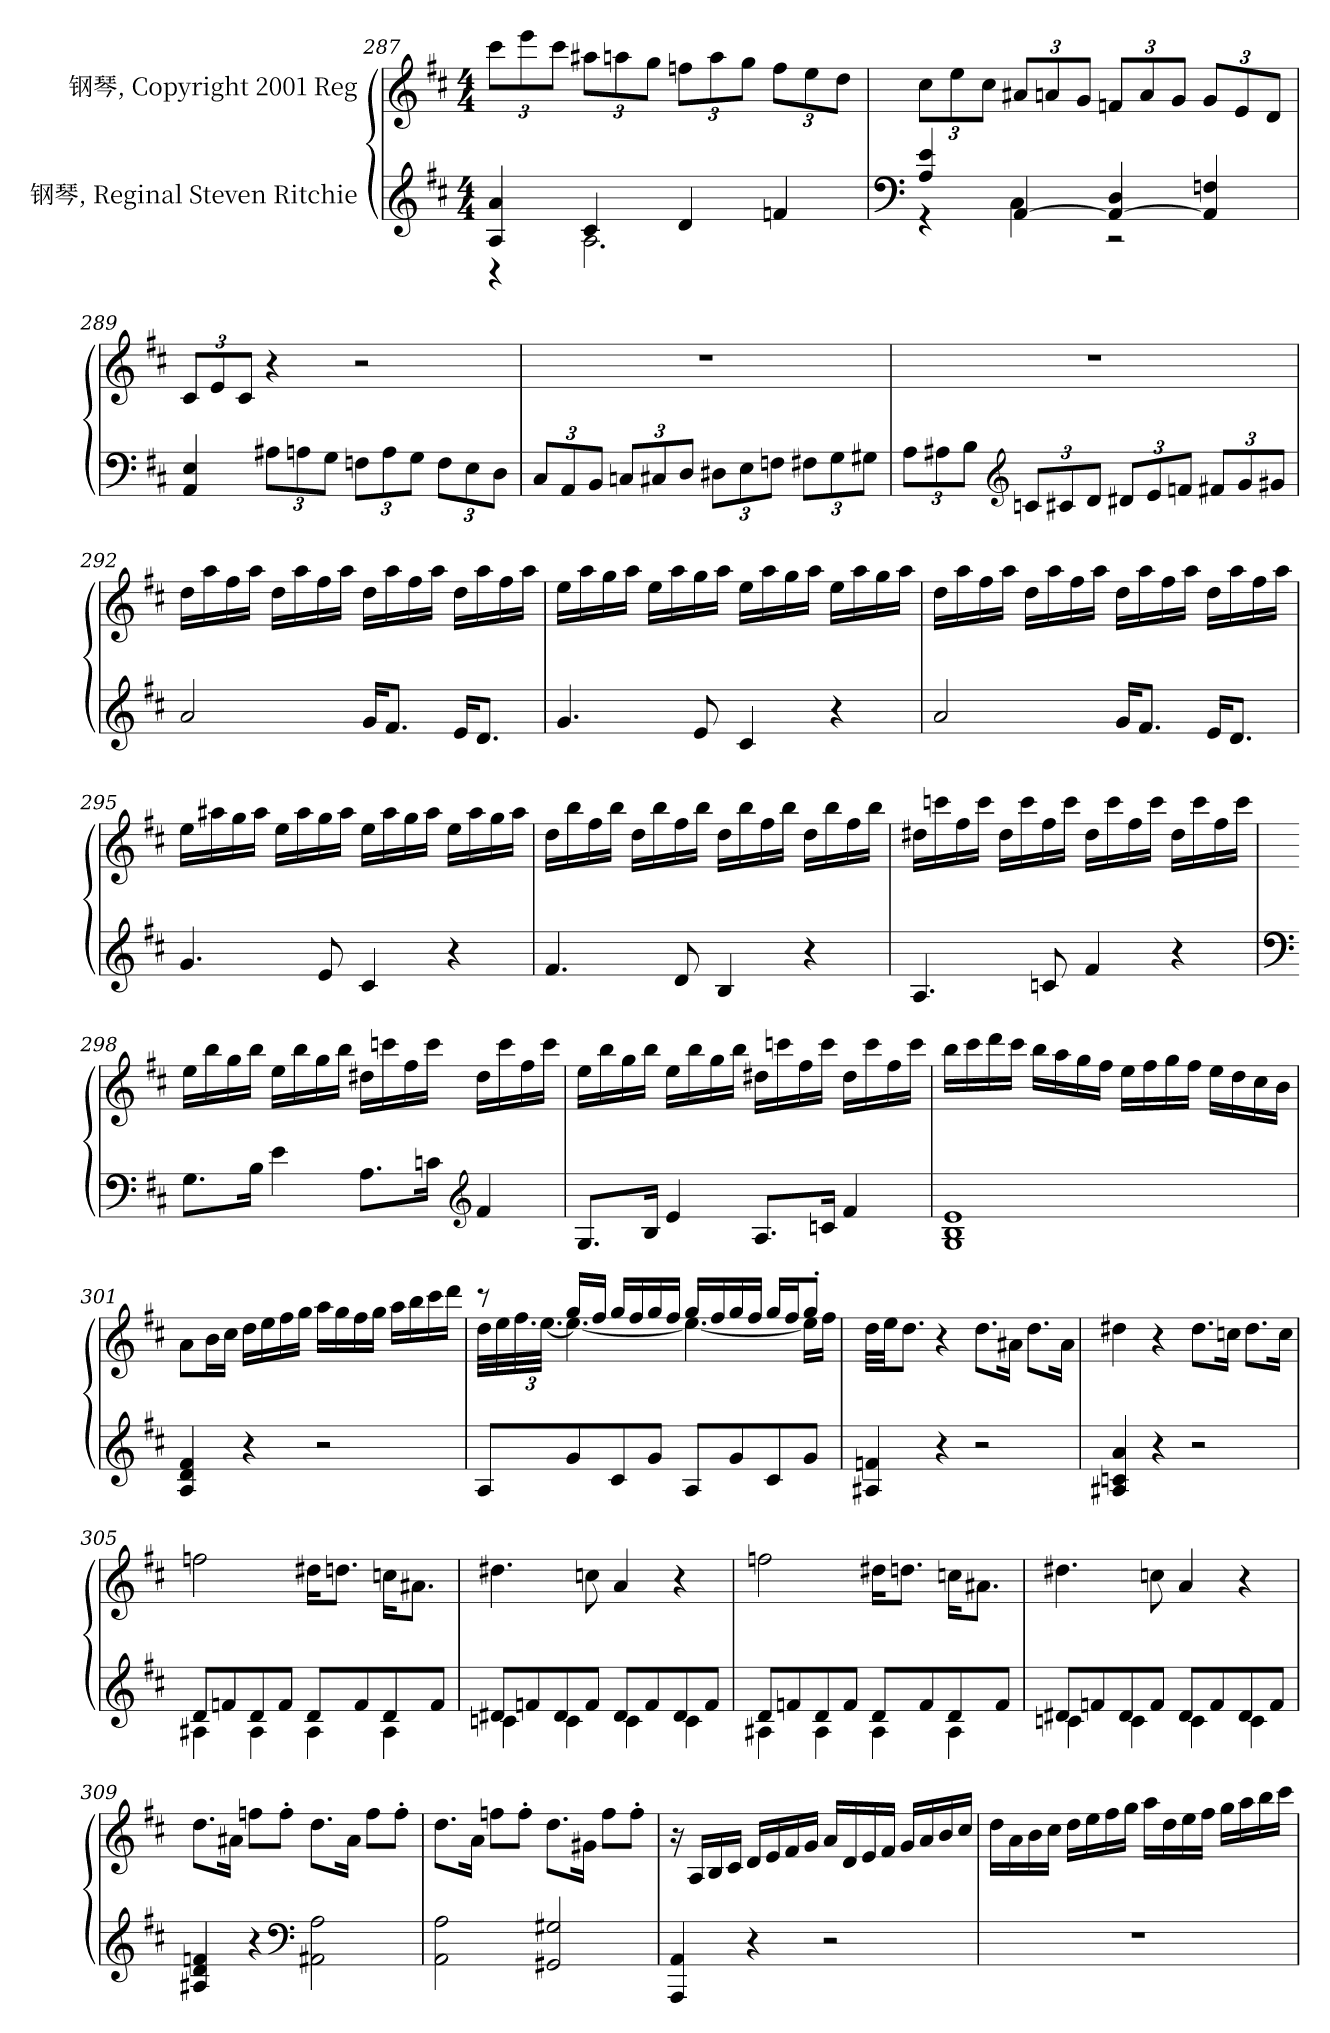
**kern	**kern
*part2	*part1
*staff2	*staff1
*I"钢琴, Reginal Steven Ritchie	*I"钢琴, Copyright 2001 Reg
!!LO:LB:g=z
*clefG2	*clefG2
*k[f#c#]	*k[f#c#]
*M4/4	*M4/4
=287	=287
*^	*
*	*	*Xbrackettup
4A/ 4a/	4r	12ccc#\L
.	.	12eee\
.	.	12ccc#\J
4c#/	2.A\	12aa#X\L
.	.	12aan\
.	.	12gg\J
4d/	.	12ffn\L
.	.	12aa\
.	.	12gg\J
4fn/	.	12ff\L
.	.	12ee\
.	.	12dd\J
=288	=288	=288
*clefF4	*	*
4A/ 4e/	4r	12cc#\L
.	.	12ee\
.	.	12cc#\J
[4AA/	4C#\	12a#X/L
.	.	12an/
.	.	12g/J
4AA/_ 4D/	2r	12fn/L
.	.	12a/
.	.	12g/J
4AA/] 4Fn/	.	12g/L
.	.	12e/
.	.	12d/J
*v	*v	*
!!LO:LB:g=z
=289	=289
4AA/ 4E/	12c#/L
.	12e/
.	12c#/J
*Xbrackettup	*
12A#X\L	4r
12An\	.
12G\J	.
12Fn\L	2r
12A\	.
12G\J	.
12F\L	.
12E\	.
12D\J	.
=290	=290
12C#/L	1r
12AA/	.
12BB/J	.
12Cn/L	.
12C#X/	.
12D/J	.
12D#X\L	.
12E\	.
12Fn\J	.
12F#X\L	.
12G\	.
12G#X\J	.
!!LO:LB:g=z
=291	=291
12A\L	1r
12A#X\	.
12B\J	.
*clefG2	*
12cn/L	.
12c#X/	.
12d/J	.
12d#X/L	.
12e/	.
12fn/J	.
12f#X/L	.
12g/	.
12g#X/J	.
=292	=292
2a/	16dd\LL
.	16aa\
.	16ff#\
.	16aa\JJ
.	16dd\LL
.	16aa\
.	16ff#\
.	16aa\JJ
16g/KL	16dd\LL
8.f#/J	16aa\
.	16ff#\
.	16aa\JJ
16e/KL	16dd\LL
8.d/J	16aa\
.	16ff#\
.	16aa\JJ
!!LO:LB:g=z
=293	=293
4.g/	16ee\LL
.	16aa\
.	16gg\
.	16aa\JJ
.	16ee\LL
.	16aa\
8e/	16gg\
.	16aa\JJ
4c#/	16ee\LL
.	16aa\
.	16gg\
.	16aa\JJ
4r	16ee\LL
.	16aa\
.	16gg\
.	16aa\JJ
=294	=294
2a/	16dd\LL
.	16aa\
.	16ff#\
.	16aa\JJ
.	16dd\LL
.	16aa\
.	16ff#\
.	16aa\JJ
16g/KL	16dd\LL
8.f#/J	16aa\
.	16ff#\
.	16aa\JJ
16e/KL	16dd\LL
8.d/J	16aa\
.	16ff#\
.	16aa\JJ
!!LO:LB:g=z
=295	=295
4.g/	16ee\LL
.	16aa#X\
.	16gg\
.	16aa#\JJ
.	16ee\LL
.	16aa#\
8e/	16gg\
.	16aa#\JJ
4c#/	16ee\LL
.	16aa#\
.	16gg\
.	16aa#\JJ
4r	16ee\LL
.	16aa#\
.	16gg\
.	16aa#\JJ
=296	=296
4.f#/	16dd\LL
.	16bb\
.	16ff#\
.	16bb\JJ
.	16dd\LL
.	16bb\
8d/	16ff#\
.	16bb\JJ
4B/	16dd\LL
.	16bb\
.	16ff#\
.	16bb\JJ
4r	16dd\LL
.	16bb\
.	16ff#\
.	16bb\JJ
!!LO:PB:g=z
=297	=297
4.A/	16dd#X\LL
.	16cccn\
.	16ff#\
.	16ccc\JJ
.	16dd#\LL
.	16ccc\
8cn/	16ff#\
.	16ccc\JJ
4f#/	16dd#\LL
.	16ccc\
.	16ff#\
.	16ccc\JJ
4r	16dd#\LL
.	16ccc\
.	16ff#\
.	16ccc\JJ
=298	=298
*clefF4	*
8.G\L	16ee\LL
.	16bb\
.	16gg\
16B\Jk	16bb\JJ
4e\	16ee\LL
.	16bb\
.	16gg\
.	16bb\JJ
8.A\L	16dd#X\LL
.	16cccn\
.	16ff#\
16cn\Jk	16ccc\JJ
*clefG2	*
4f#/	16dd#\LL
.	16ccc\
.	16ff#\
.	16ccc\JJ
!!LO:LB:g=z
=299	=299
8.G/L	16ee\LL
.	16bb\
.	16gg\
16B/Jk	16bb\JJ
4e/	16ee\LL
.	16bb\
.	16gg\
.	16bb\JJ
8.A/L	16dd#X\LL
.	16cccn\
.	16ff#\
16cn/Jk	16ccc\JJ
4f#/	16dd#\LL
.	16ccc\
.	16ff#\
.	16ccc\JJ
=300	=300
1G 1B 1e	16bb\LL
.	16ccc#\
.	16ddd\
.	16ccc#\JJ
.	16bb\LL
.	16aa\
.	16gg\
.	16ff#\JJ
.	16ee\LL
.	16ff#\
.	16gg\
.	16ff#\JJ
.	16ee\LL
.	16dd\
.	16cc#\
.	16b\JJ
!!LO:LB:g=z
=301	=301
4A/ 4d/ 4f#/	8a\L
.	16b\L
.	16cc#\JJ
4r	16dd\LL
.	16ee\
.	16ff#\
.	16gg\JJ
2r	16aa\LL
.	16gg\
.	16ff#\
.	16gg\JJ
.	16aa\LL
.	16bb\
.	16ccc#\
.	16ddd\JJ
=302	=302
*	*^
8A/L	8r	32dd\LLL
.	.	32ee\
.	.	48.ff#\
.	.	[48.ee\JJJ
8g/	16gg/LL	4.ee\_
.	16ff#/JJ	.
8c#/	16gg/LL	.
.	16ff#/	.
8g/J	16gg/	.
.	16ff#/JJ	.
8A/L	16gg/LL	4.ee\_
.	16ff#/	.
8g/	16gg/	.
.	16ff#/JJ	.
8c#/	16gg/LL	.
.	16ff#/J	.
8g/J	8gg'/J	16ee\LL]
.	.	16ff#\JJ
*	*v	*v
!!LO:LB:g=z
=303	=303
4A#X/ 4fn/	32dd\LLL
.	32ee\JJ
.	8.dd\J
4r	4r
2r	8.dd\L
.	16a#X\Jk
.	8.dd\L
.	16a#\Jk
=304	=304
4A#X/ 4cn/ 4a/	4dd#X\
4r	4r
2r	8.dd#\L
.	16ccn\Jk
.	8.dd#\L
.	16cc\Jk
=305	=305
*^	*
8d/L	4A#X\	2ffn\
8fn/	.	.
8d/	4A#\	.
8f/J	.	.
8d/L	4A#\	16dd#X\KL
.	.	8.ddn\J
8f/	.	.
8d/	4A#\	16ccn\KL
.	.	8.a#X\J
8f/J	.	.
!!LO:LB:g=z
=306	=306	=306
8d#X/L	4cn\	4.dd#X\
8fn/	.	.
8d#/	4c\	.
8f/J	.	8ccn\
8d#/L	4c\	4a/
8f/	.	.
8d#/	4c\	4r
8f/J	.	.
=307	=307	=307
8d/L	4A#X\	2ffn\
8fn/	.	.
8d/	4A#\	.
8f/J	.	.
8d/L	4A#\	16dd#X\KL
.	.	8.ddn\J
8f/	.	.
8d/	4A#\	16ccn\KL
.	.	8.a#X\J
8f/J	.	.
=308	=308	=308
8d#X/L	4cn\	4.dd#X\
8fn/	.	.
8d#/	4c\	.
8f/J	.	8ccn\
8d#/L	4c\	4a/
8f/	.	.
8d#/	4c\	4r
8f/J	.	.
*v	*v	*
!!LO:LB:g=z
=309	=309
4A#X/ 4d/ 4fn/	8.dd\L
.	16a#X\Jk
4r	8ffn\L
.	8ff'\J
*clefF4	*
2AA#X\ 2A#\	8.dd\L
.	16a#\Jk
.	8ff\L
.	8ff'\J
=310	=310
2AA\ 2A\	8.dd\L
.	16a\Jk
.	8ffn\L
.	8ff'\J
2GG#X/ 2G#X/	8.dd\L
.	16g#X\Jk
.	8ff\L
.	8ff'\J
=311	=311
4AAA/ 4AA/	16r
.	16A/LL
.	16B/
.	16c#/JJ
4r	16d/LL
.	16e/
.	16f#/
.	16g/JJ
2r	16a/LL
.	16d/
.	16e/
.	16f#/JJ
.	16g/LL
.	16a/
.	16b/
.	16cc#/JJ
!!LO:PB:g=z
=312	=312
1r	16dd\LL
.	16a\
.	16b\
.	16cc#\JJ
.	16dd\LL
.	16ee\
.	16ff#\
.	16gg\JJ
.	16aa\LL
.	16dd\
.	16ee\
.	16ff#\JJ
.	16gg\LL
.	16aa\
.	16bb\
.	16ccc#\JJ
=	=
*-	*-
